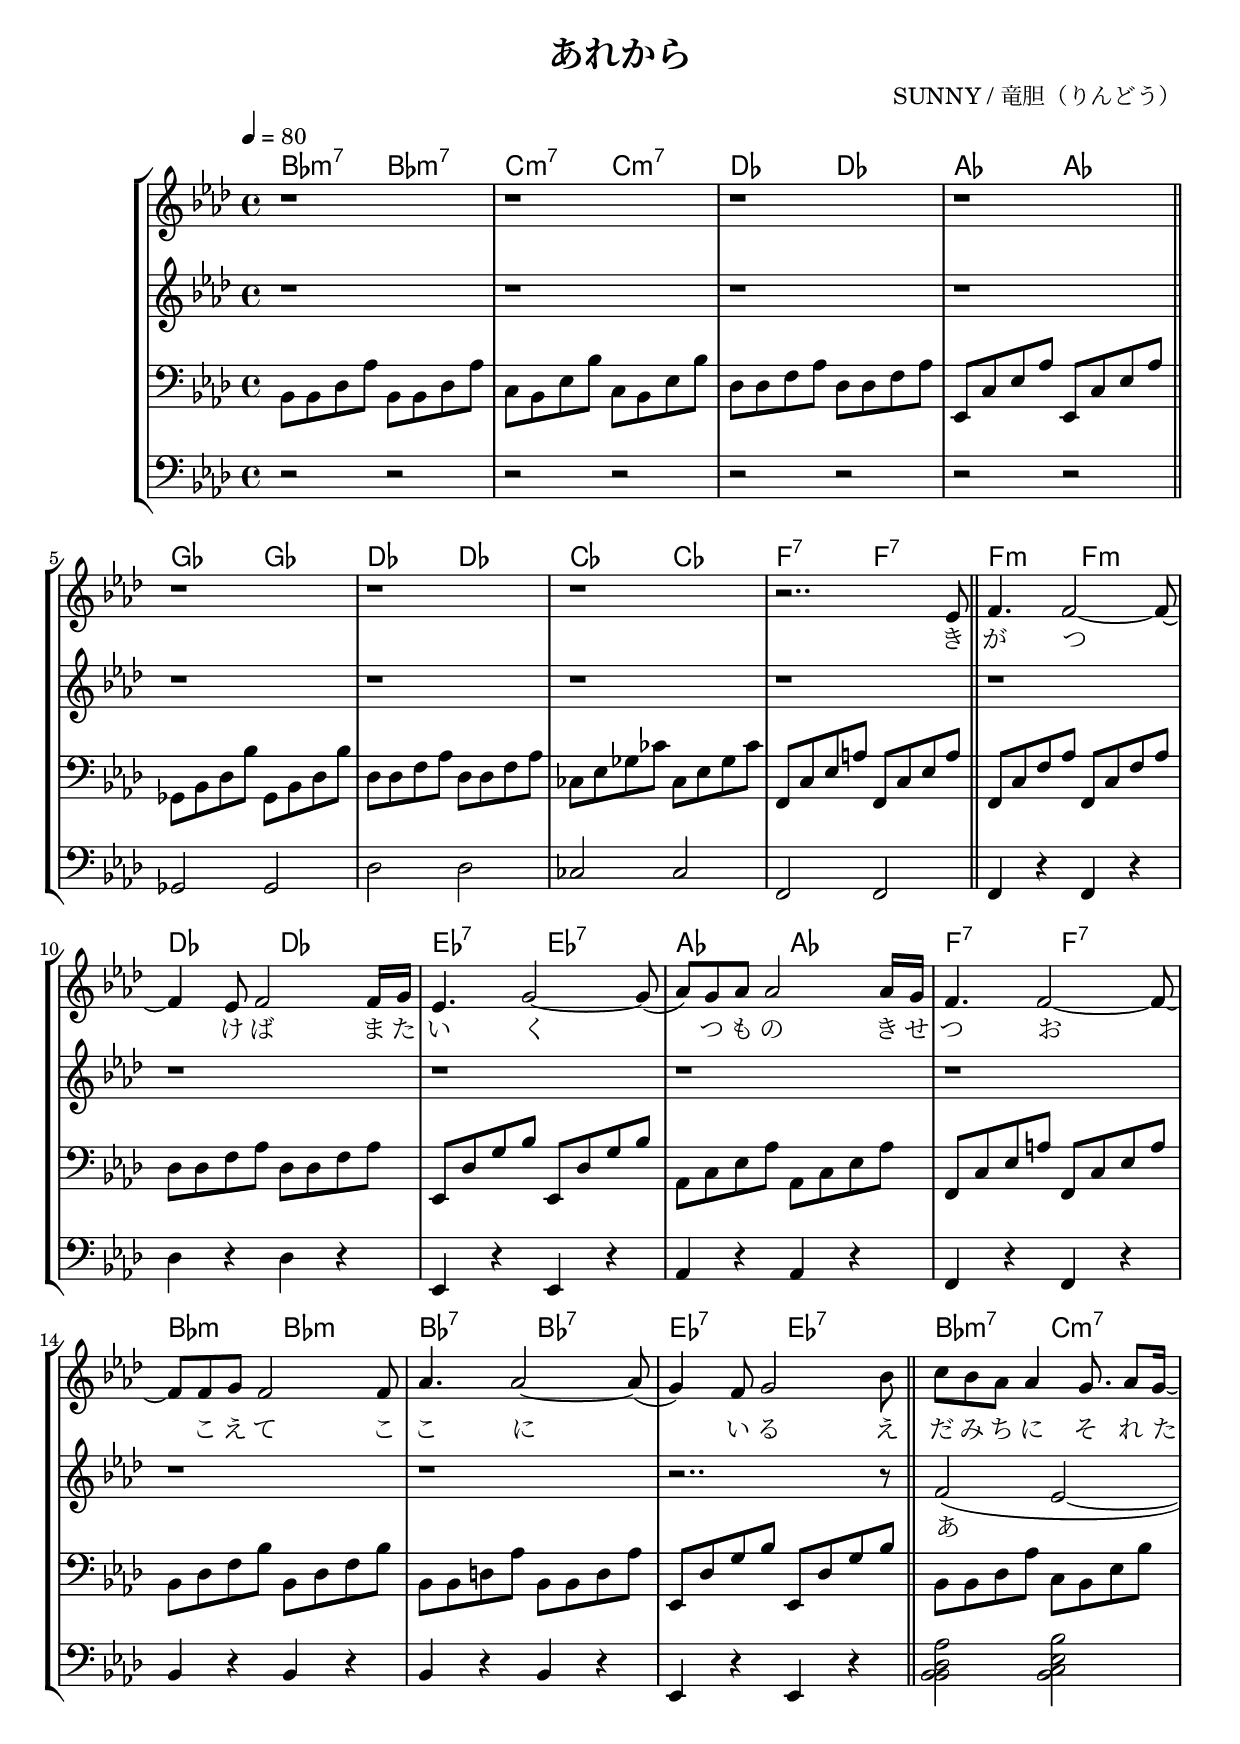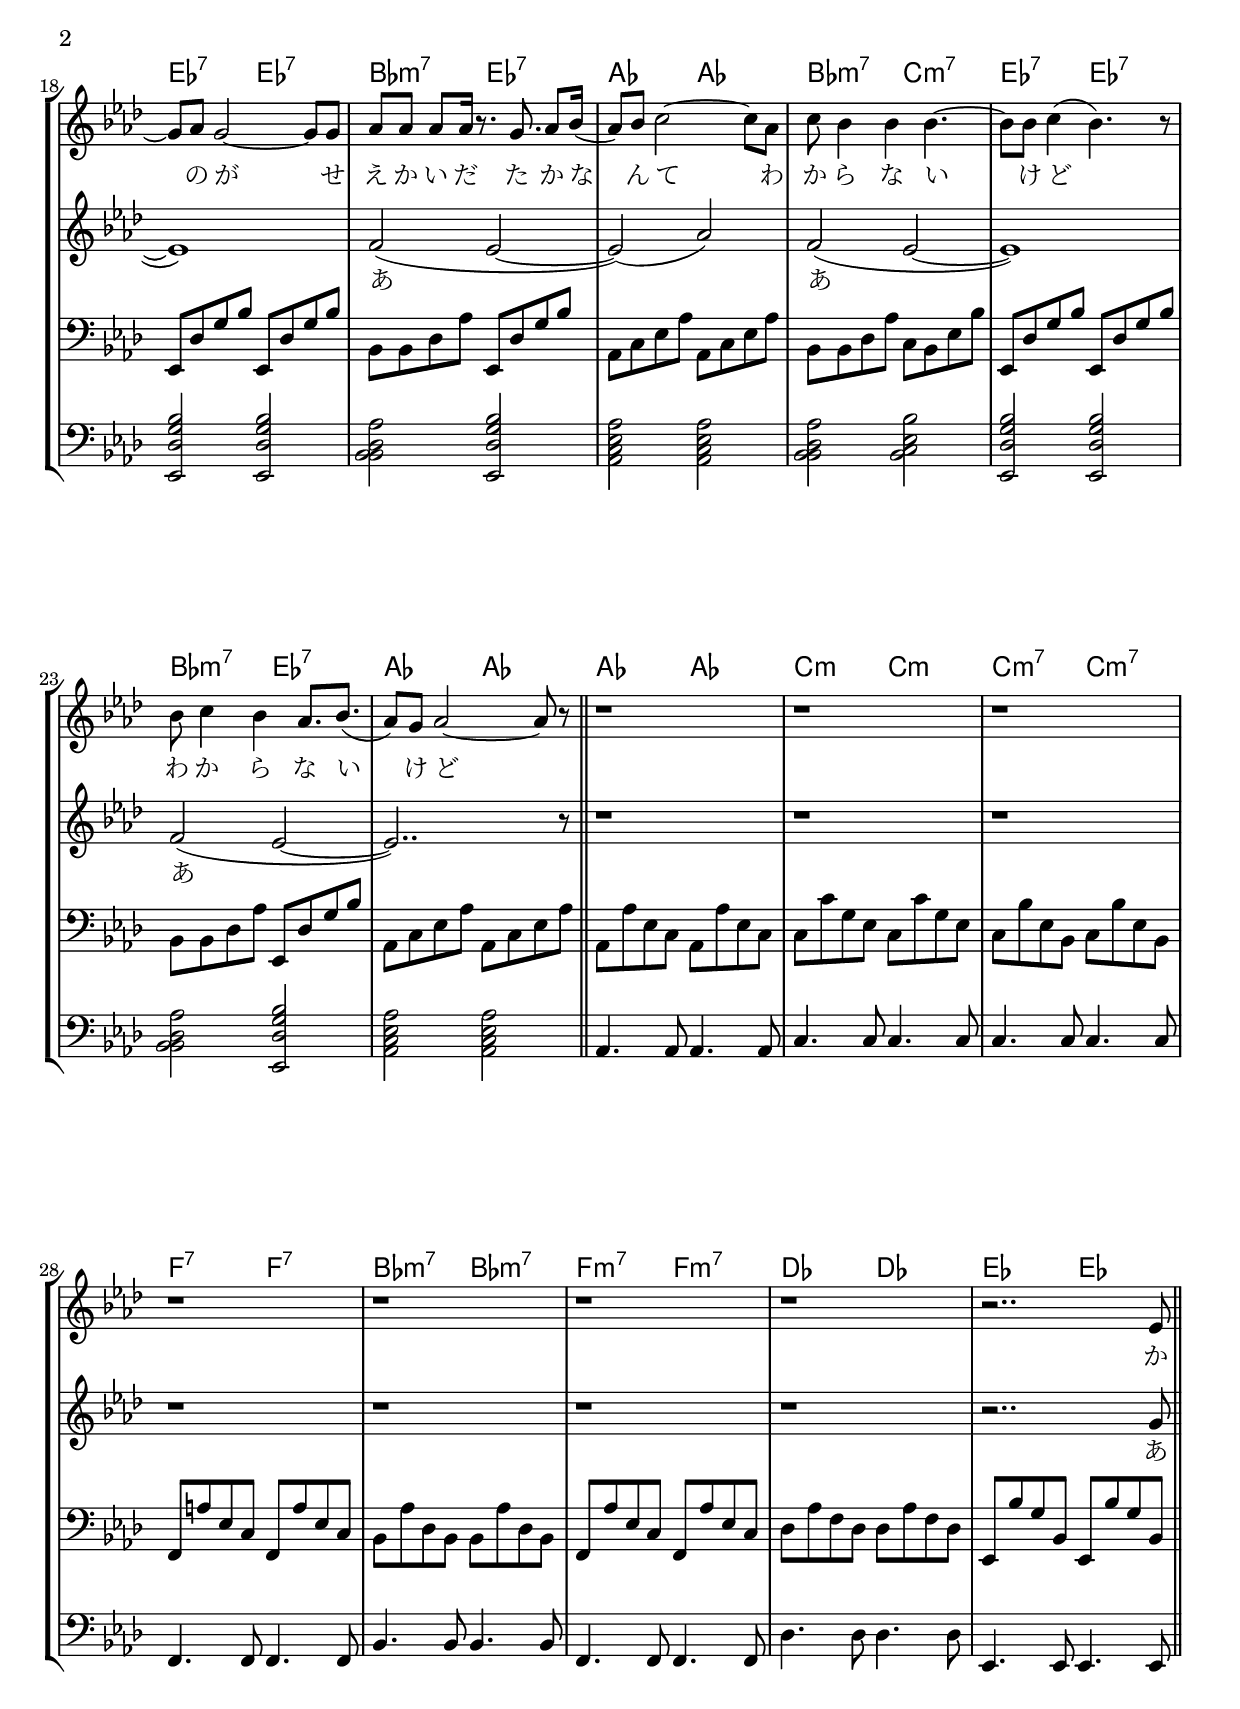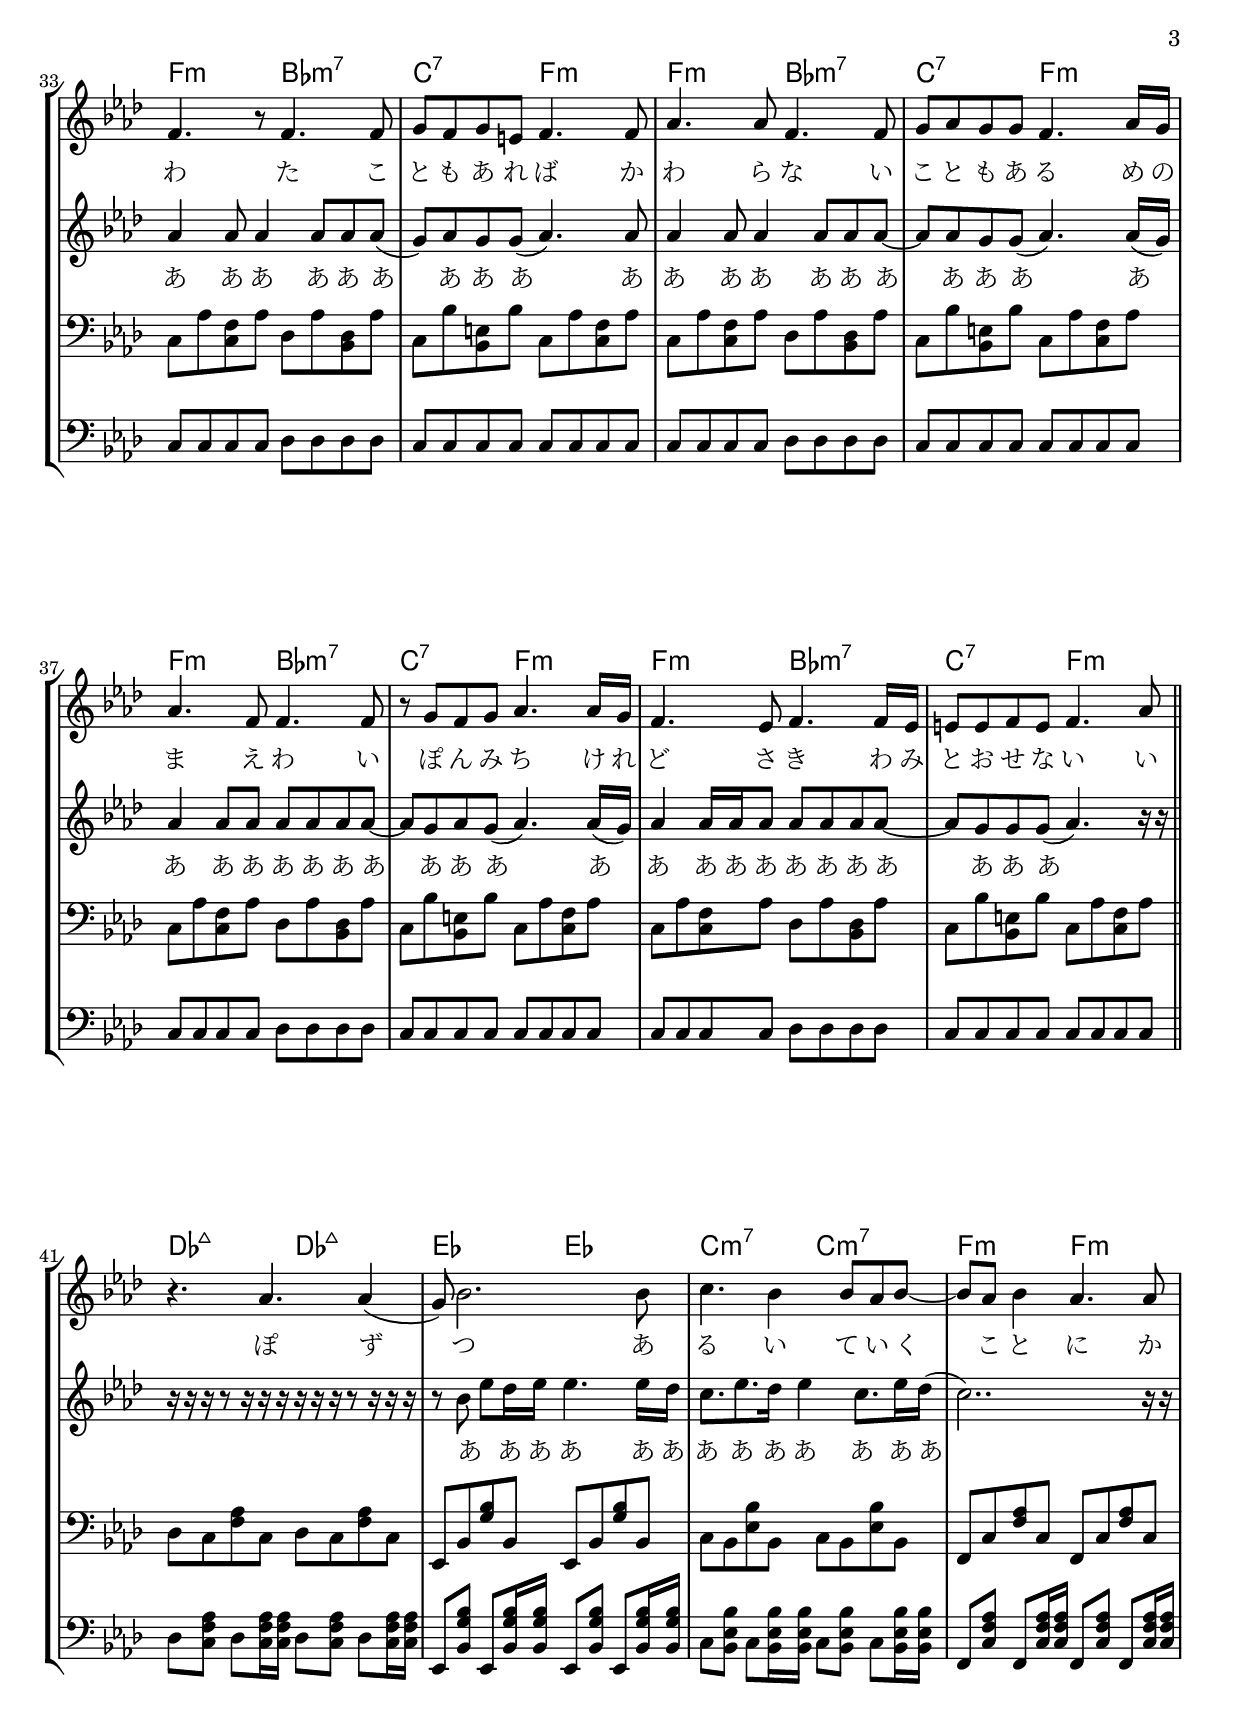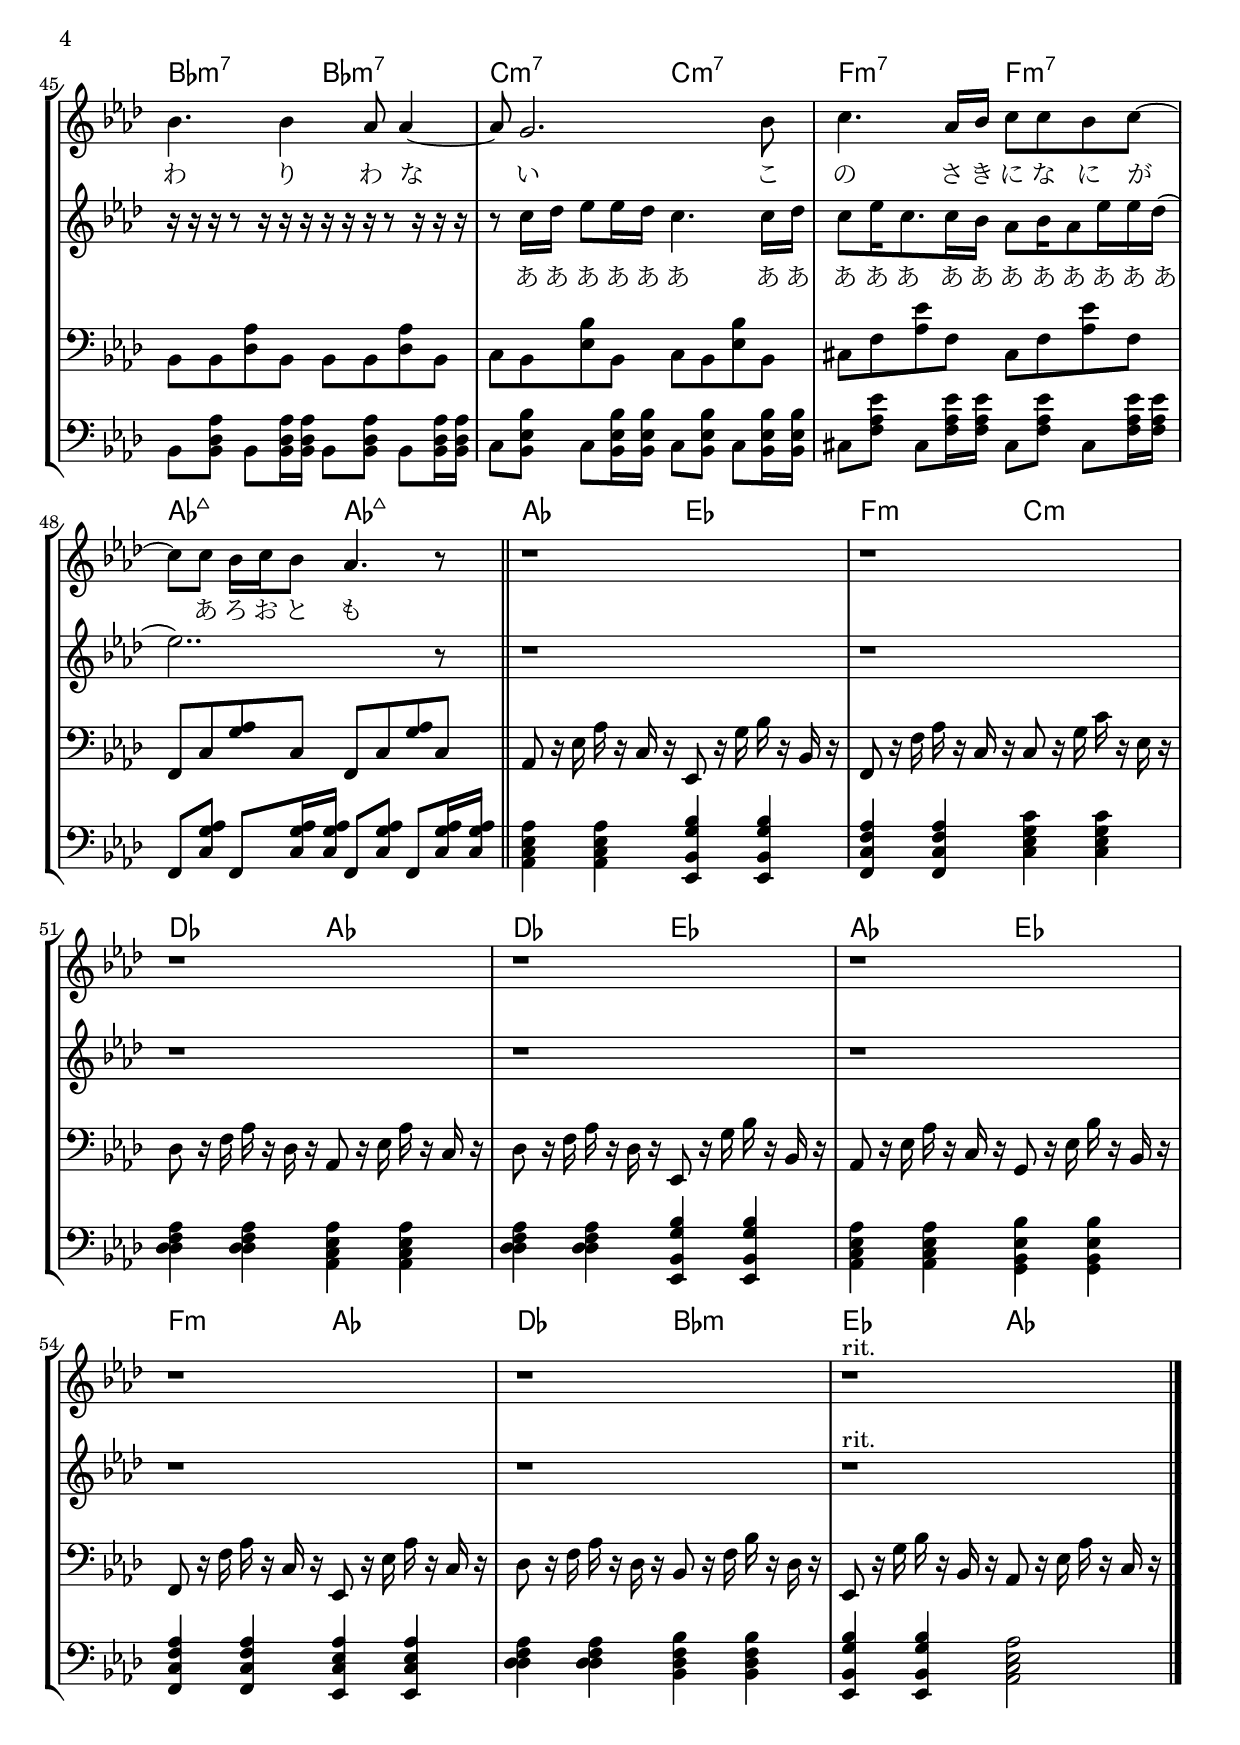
\version "2.12.1"

\header {
	title = \markup {あれから}
	composer = \markup \center-column {"SUNNY / 竜胆（りんどう）"}
}

harmony = \chordmode {
	bes2:min7 bes:min7 c:min7 c:min7 des des as as 

	ges ges des des ces ces f:7 f:7 

	f:m f:m des des es:7 es:7 as as f:7 f:7 bes:m bes:m bes:7 bes:7 es:7 es:7 

	bes:min7 c:min7 es:7 es:7 bes:min7 es:7 as as bes:min7 c:min7 es:7 es:7 bes:min7 es:7 as as 

	as as c:m c:m c:min7 c:min7 f:7 f:7 bes:min7 bes:min7 f:min7 f:min7 des des es es 

	f:m bes:min7 c:7 f:m f:m bes:min7 c:7 f:m f:m bes:min7 c:7 f:m f:m bes:min7 c:7 f:m 

	des:maj7 des:maj7 es es c:min7 c:min7 f:m f:m bes:min7 bes:min7 c:min7 c:min7 f:min7 f:min7 as:maj7 as:maj7 

	as es f:m c:m des as des es as es f:m as des bes:m es as 
}

melody = {
	\key as \major
	\tempo 4 = 80
	r1 | r1 | r1 | r1   
	r1 | r1 | r1 | r2.. 
	\set Staff.midiInstrument = #"fss0.35"
	es'8 
	f'4.  f'2~f'8~ 
	f'4  es'8  f'2  f'16  g'16 
	es'4.  g'2~g'8 
	(as'8)  g'8  as'8  as'2  as'16  g'16 
	f'4.  f'2~f'8~ 
	f'8  f'8  g'8  f'2  f'8 
	as'4.  as'2~as'8 
	(g'4)  f'8  g'2  	\set Staff.midiInstrument = #"fss0.35"
	bes'8 
	c''8  bes'8  as'8  as'4  g'8.  as'8  g'16~ 
	g'8  as'8  g'2~g'8  g'8 
	as'8  as'8  as'8  as'16  r8.  g'8.  as'8  bes'16 
	(as'8)  bes'8  c''2~c''8  as'8 
	c''8  bes'4  bes'4  bes'4.~ 
	bes'8  bes'8  c''4  (bes'4.)  r8 
	bes'8  c''4  bes'4  as'8.  bes'8. 
	(as'8)  g'8  as'2~as'8  	r8 	r1 | r1 | r1 | r1 | r1 | r1 | r1 | r2.. 
	\set Staff.midiInstrument = #"fss0.35"
	es'8 
	f'4.  r8  f'4.  f'8 
	g'8  f'8  g'8  e'8  f'4.  f'8 
	as'4.  as'8  f'4.  f'8 
	g'8  as'8  g'8  g'8  f'4.  as'16  g'16 
	as'4.  f'8  f'4.  f'8 
	r8  g'8  f'8  g'8  as'4.  as'16  g'16 
	f'4.  es'8  f'4.  f'16  es'16 
	e'8  e'8  f'8  e'8  f'4.  	\set Staff.midiInstrument = #"fss0.35"
	as'8 
	r4.  as'4.  as'4 
	(g'8)  bes'2.  bes'8 
	c''4.  bes'4  bes'8  as'8  bes'8~ 
	bes'8  as'8  bes'4  as'4.  as'8 
	bes'4.  bes'4  as'8  as'4~ 
	as'8  g'2.  bes'8 
	c''4.  as'16  bes'16  c''8  c''8  bes'8  c''8~ 
	c''8  c''8  bes'16  c''16  bes'8  as'4.  	r8 	r1 | r1 | r1 | r1 | r1 | r1 | r1 | r1^"rit." \bar "|."
}

words = \lyricmode {
	
	
	き  が  つ  け  ば  ま  た  い  く  つ  も  の  き  せ  つ  お  こ  え  て  こ  こ  に  い  る  
	え  だ  み  ち  に  そ  れ  た  の  が  せ  え  か  い  だ  た  か  な  ん  て  わ  か  ら  な  い  け  ど  わ  か  ら  な  い  け  ど  
	
	か  わ  た  こ  と  も  あ  れ  ば  か  わ  ら  な  い  こ  と  も  あ  る  め  の  ま  え  わ  い  ぽ  ん  み  ち  け  れ  ど  さ  き  わ  み  と  お  せ  な  い  
	い  ぽ  ず  つ  あ  る  い  て  い  く  こ  と  に  か  わ  り  わ  な  い  こ  の  さ  き  に  な  に  が  あ  ろ  お  と  も  
	
}

secondmelody = {
	\key as \major
	\tempo 4 = 80
	r1 | r1 | r1 | r1   
	r1 | r1 | r1 | r1   
	\set Staff.midiInstrument = #"fss0.23"
	 r1 
	r1 
	r1 
	r1 
	r1 
	r1 
	r1 
	r2..  	r8 	\set Staff.midiInstrument = #"Choir Aahs"
	 f'2  (es'2~ 
	es'1) 
	 f'2  (es'2~ 
	es'2)  (as'2) 
	f'2  (es'2~ 
	es'1) 
	 f'2  (es'2~ 
	es'2..)  	r8 	r1 | r1 | r1 | r1 | r1 | r1 | r1 | r2.. 
	\set Staff.midiInstrument = #"Violin"
	g'8 
	as'4  as'8  as'4  as'8  as'8  as'8 
	(g'8)  as'8  g'8  g'8  (as'4.)  as'8 
	as'4  as'8  as'4  as'8  as'8  as'8~ 
	as'8  as'8  g'8  g'8  (as'4.)  as'16  (g'16) 
	as'4  as'8  as'8  as'8  as'8  as'8  as'8~ 
	as'8  g'8  as'8  g'8  (as'4.)  as'16  (g'16) 
	as'4  as'16  as'16  as'8  as'8  as'8  as'8  as'8~ 
	as'8  g'8  g'8  g'8  (as'4.)  	\set Staff.midiInstrument = #"Violin"
	r16  r16 
	r16  r16  r16  r8  r16  r16  r16  r16  r16  r16  r8  r16  r16  r16~ 
	r8  bes'8  es''8  des''16  es''16  es''4.  es''16  des''16 
	c''8.  es''8.  des''16  es''4  c''8.  es''16  des''16 
	(c''2..)  r16  r16 
	r16  r16  r16  r8  r16  r16  r16  r16  r16  r16  r8  r16  r16  r16 
	r8  c''16  des''16  es''8  es''16  des''16  c''4.  c''16  des''16 
	c''8  es''16  c''8.  c''16  bes'16  as'8  bes'16  as'8  es''16  es''16  des''16 
	(es''2..)  	r8 	r1 | r1 | r1 | r1 | r1 | r1 | r1 | r1^"rit." \bar "|."
}

secondwords = \lyricmode {
	
	
	
	あ  あ  あ  あ  
	
	あ  あ  あ  あ  あ  あ  あ  あ  あ  あ  あ  あ  あ  あ  あ  あ  あ  あ  あ  あ  あ  あ  あ  あ  あ  あ  あ  あ  あ  あ  あ  あ  あ  あ  あ  あ  あ  あ  あ  あ  あ  あ  あ  
	あ  あ  あ  あ  あ  あ  あ  あ  あ  あ  あ  あ  あ  あ  あ  あ  あ  あ  あ  あ  あ  あ  あ  あ  あ  あ  あ  あ  あ  あ  あ  あ  あ  
	
}

tempochange = {
	\tempo 4 = 80
	r1 | r1 | r1 | r1 \bar "||"
	\tempo 4 = 80
	r1 | r1 | r1 | r1 \bar "||"
	\tempo 4 = 80
	r1 | r1 | r1 | r1 | r1 | r1 | r1 | r1 \bar "||"
	\tempo 4 = 80
	r1 | r1 | r1 | r1 | r1 | r1 | r1 | r1 \bar "||"
	\tempo 4 = 80
	r1 | r1 | r1 | r1 | r1 | r1 | r1 | r1 \bar "||"
	\tempo 4 = 80
	r1 | r1 | r1 | r1 | r1 | r1 | r1 | r1 \bar "||"
	\tempo 4 = 80
	r1 | r1 | r1 | r1 | r1 | r1 | r1 | r1 \bar "||"
	\tempo 4 = 80
	r1 | r1 | r1 | r1 | r1 | r1 | r1 | \tempo 4 = 60 r2 \tempo 4 = 53 r2 \bar "|."
}

mainacc = {
	\clef bass
	\set Staff.midiInstrument = #"Acoustic Guitar (steel)"
	\key as \major
	\tempo 4 = 80
	bes,8 bes,8 des8 as8
	bes,8 bes,8 des8 as8
	c8 bes,8 es8 bes8
	c8 bes,8 es8 bes8
	des8 des8 f8 as8
	des8 des8 f8 as8
	es,8 c8 es8 as8
	es,8 c8 es8 as8
	\bar "||"

	\set Staff.midiInstrument = #"Acoustic Guitar (steel)"
	ges,8 bes,8 des8 bes8
	ges,8 bes,8 des8 bes8
	des8 des8 f8 as8
	des8 des8 f8 as8
	ces8 es8 ges8 ces'8
	ces8 es8 ges8 ces'8
	f,8 c8 es8 a8
	f,8 c8 es8 a8
	\bar "||"

	\set Staff.midiInstrument = #"Acoustic Guitar (steel)"
	f,8 c8 f8 as8
	f,8 c8 f8 as8
	des8 des8 f8 as8
	des8 des8 f8 as8
	es,8 des8 g8 bes8
	es,8 des8 g8 bes8
	as,8 c8 es8 as8
	as,8 c8 es8 as8
	f,8 c8 es8 a8
	f,8 c8 es8 a8
	bes,8 des8 f8 bes8
	bes,8 des8 f8 bes8
	bes,8 bes,8 d8 as8
	bes,8 bes,8 d8 as8
	es,8 des8 g8 bes8
	es,8 des8 g8 bes8
	\bar "||"

	\set Staff.midiInstrument = #"Acoustic Guitar (steel)"
	bes,8 bes,8 des8 as8
	c8 bes,8 es8 bes8
	es,8 des8 g8 bes8
	es,8 des8 g8 bes8
	bes,8 bes,8 des8 as8
	es,8 des8 g8 bes8
	as,8 c8 es8 as8
	as,8 c8 es8 as8
	bes,8 bes,8 des8 as8
	c8 bes,8 es8 bes8
	es,8 des8 g8 bes8
	es,8 des8 g8 bes8
	bes,8 bes,8 des8 as8
	es,8 des8 g8 bes8
	as,8 c8 es8 as8
	as,8 c8 es8 as8
	\bar "||"

	\set Staff.midiInstrument = #"Acoustic Guitar (steel)"
	as,8 as es c
	as,8 as es c
	c8 c' g es
	c8 c' g es
	c8 bes es bes,
	c8 bes es bes,
	f,8 a es c
	f,8 a es c
	bes,8 as des bes,
	bes,8 as des bes,
	f,8 as es c
	f,8 as es c
	des8 as f des
	des8 as f des
	es,8 bes g bes,
	es,8 bes g bes,
	\bar "||"

	\set Staff.midiInstrument = #"Acoustic Guitar (steel)"
	c8 as <c f> as
	des8 as <bes, des> as
	c8 bes <bes, e> bes
	c8 as <c f> as
	c8 as <c f> as
	des8 as <bes, des> as
	c8 bes <bes, e> bes
	c8 as <c f> as
	c8 as <c f> as
	des8 as <bes, des> as
	c8 bes <bes, e> bes
	c8 as <c f> as
	c8 as <c f> as
	des8 as <bes, des> as
	c8 bes <bes, e> bes
	c8 as <c f> as
	\bar "||"

	\set Staff.midiInstrument = #"Acoustic Guitar (steel)"
	des8 c <f as> c
	des8 c <f as> c
	es,8 bes, <g bes> bes,
	es,8 bes, <g bes> bes,
	c8 bes, <es bes> bes,
	c8 bes, <es bes> bes,
	f,8 c <f as> c
	f,8 c <f as> c
	bes,8 bes, <des as> bes,
	bes,8 bes, <des as> bes,
	c8 bes, <es bes> bes,
	c8 bes, <es bes> bes,
	cis8 f <as es'> f
	cis8 f <as es'> f
	f,8 c <g as> c
	f,8 c <g as> c
	\bar "||"

	\set Staff.midiInstrument = #"Acoustic Guitar (steel)"
	as,8r16es16as16r16c16r16
	es,8r16g16bes16r16bes,16r16
	f,8r16f16as16r16c16r16
	c8r16g16c'16r16es16r16
	des8r16f16as16r16des16r16
	as,8r16es16as16r16c16r16
	des8r16f16as16r16des16r16
	es,8r16g16bes16r16bes,16r16
	as,8r16es16as16r16c16r16
	g,8r16es16bes16r16bes,16r16
	f,8r16f16as16r16c16r16
	es,8r16es16as16r16c16r16
	des8r16f16as16r16des16r16
	bes,8r16f16bes16r16des16r16
	es,8r16g16bes16r16bes,16r16
	as,8r16es16as16r16c16r16
	\bar "|."
}

subacc = {
	\clef bass
	\set Staff.midiInstrument = #"Acoustic grand"
	\key as \major
	\tempo 4 = 80
	r2
	r2
	r2
	r2
	r2
	r2
	r2
	r2
	\bar "||"

	\set Staff.midiInstrument = #"Electric Bass (finger)"
	ges,2
	ges,2
	des2
	des2
	ces2
	ces2
	f,2
	f,2
	\bar "||"

	\set Staff.midiInstrument = #"Electric Bass (finger)"
	f,4 r4
	f,4 r4
	des4 r4
	des4 r4
	es,4 r4
	es,4 r4
	as,4 r4
	as,4 r4
	f,4 r4
	f,4 r4
	bes,4 r4
	bes,4 r4
	bes,4 r4
	bes,4 r4
	es,4 r4
	es,4 r4
	\bar "||"

	\set Staff.midiInstrument = #"Electric Bass (finger)"
	<bes, bes, des as>2
	<c bes, es bes>2
	<es, des g bes>2
	<es, des g bes>2
	<bes, bes, des as>2
	<es, des g bes>2
	<as, c es as>2
	<as, c es as>2
	<bes, bes, des as>2
	<c bes, es bes>2
	<es, des g bes>2
	<es, des g bes>2
	<bes, bes, des as>2
	<es, des g bes>2
	<as, c es as>2
	<as, c es as>2
	\bar "||"

	\set Staff.midiInstrument = #"Electric Bass (finger)"
	as,4.as,8
	as,4.as,8
	c4.c8
	c4.c8
	c4.c8
	c4.c8
	f,4.f,8
	f,4.f,8
	bes,4.bes,8
	bes,4.bes,8
	f,4.f,8
	f,4.f,8
	des4.des8
	des4.des8
	es,4.es,8
	es,4.es,8
	\bar "||"

	\set Staff.midiInstrument = #"Electric Bass (finger)"
	c8 c8 c8 c8
	des8 des8 des8 des8
	c8 c8 c8 c8
	c8 c8 c8 c8
	c8 c8 c8 c8
	des8 des8 des8 des8
	c8 c8 c8 c8
	c8 c8 c8 c8
	c8 c8 c8 c8
	des8 des8 des8 des8
	c8 c8 c8 c8
	c8 c8 c8 c8
	c8 c8 c8 c8
	des8 des8 des8 des8
	c8 c8 c8 c8
	c8 c8 c8 c8
	\bar "||"

	\set Staff.midiInstrument = #"Electric Bass (finger)"
	des8 <c f as> des <c f as>16 <c f as>
	des8 <c f as> des <c f as>16 <c f as>
	es,8 <bes, g bes> es, <bes, g bes>16 <bes, g bes>
	es,8 <bes, g bes> es, <bes, g bes>16 <bes, g bes>
	c8 <bes, es bes> c <bes, es bes>16 <bes, es bes>
	c8 <bes, es bes> c <bes, es bes>16 <bes, es bes>
	f,8 <c f as> f, <c f as>16 <c f as>
	f,8 <c f as> f, <c f as>16 <c f as>
	bes,8 <bes, des as> bes, <bes, des as>16 <bes, des as>
	bes,8 <bes, des as> bes, <bes, des as>16 <bes, des as>
	c8 <bes, es bes> c <bes, es bes>16 <bes, es bes>
	c8 <bes, es bes> c <bes, es bes>16 <bes, es bes>
	cis8 <f as es'> cis <f as es'>16 <f as es'>
	cis8 <f as es'> cis <f as es'>16 <f as es'>
	f,8 <c g as> f, <c g as>16 <c g as>
	f,8 <c g as> f, <c g as>16 <c g as>
	\bar "||"

	\set Staff.midiInstrument = #"Electric Bass (finger)"
	<as, c es as>4 <as, c es as>4
	<es, bes, g bes>4 <es, bes, g bes>4
	<f, c f as>4 <f, c f as>4
	<c es g c'>4 <c es g c'>4
	<des des f as>4 <des des f as>4
	<as, c es as>4 <as, c es as>4
	<des des f as>4 <des des f as>4
	<es, bes, g bes>4 <es, bes, g bes>4
	<as, c es as>4 <as, c es as>4
	<g, bes, es bes>4 <g, bes, es bes>4
	<f, c f as>4 <f, c f as>4
	<es, c es as>4 <es, c es as>4
	<des des f as>4 <des des f as>4
	<bes, des f bes>4 <bes, des f bes>4
	<es, bes, g bes>4 <es, bes, g bes>4
	<as, c es as>2
	\bar "|."
}

percA = {
	\drummode {
	r1 |r1 |r1 |r1 \bar "||"
	r1 |r1 |r1 |r1 \bar "||"
	r1 |r1 |r1 |r1 |r1 |r1 |r1 |r1 \bar "||"
	r1  |r1  |r1  |r1  |r1  |r1  |r1  |r2 r8 hho4 hho8  \bar "||"
	r1  |r2. hho4  |r1  |r2. hho4  |r1  |r2. hho4  |r1  |r2. hho4  \bar "||"
	cymr4 cymr4 cymr4 cymr4  |cymr4 cymr8 cymr16 cymr16 cymr4 cymr4  |cymr4 cymr4 cymr4 cymr4  |cymr4 cymr2.  |cymr4 cymr4 cymr4 cymr4  |cymr4 cymr8 cymr16 cymr16 cymr4 cymr4  |cymr4 cymr4 cymr4 cymr4  |cymr4 cymr2.  \bar "||"
	r8 cymr16 cymr16 cymr8 cymr16 cymr16 cymr8 cymr16 cymr16 cymr8 cymr8  |cymr8 cymr16 cymr16 cymr8 cymr16 cymr16 cymr8 cymr16 cymr16 cymr8 cymr8  |cymr8 cymr16 cymr16 cymr8 cymr16 cymr16 cymr8 cymr16 cymr16 cymr8 cymr16 cymr16  |cymr8 cymr16 cymr16 cymr8 cymr16 cymr16 cymr8 cymr16 cymr16 cymr8 cymr8  |r8 cymr16 cymr16 cymr8 cymr16 cymr16 cymr8 cymr16 cymr16 cymr8 cymr8  |cymr8 cymr16 cymr16 cymr8 cymr16 cymr16 cymr8 cymr16 cymr16 cymr8 cymr8  |cymr8 cymr16 cymr16 cymr8 cymr16 cymr16 cymr8 cymr16 cymr16 cymr8 cymr16 cymr16  |cymr8 cymr16 cymr16 cymr8 cymr16 cymr16 cymr8 cymr16 cymr16 cymr8 cymr8  \bar "||"
	r8 cymr16 cymr16 cymr8 cymr16 cymr16 cymr8 cymr16 cymr16 cymr8 cymr8  |cymr8 cymr16 cymr16 cymr8 cymr16 cymr16 cymr8 cymr16 cymr16 cymr8 cymr8  |cymr8 cymr16 cymr16 cymr8 cymr16 cymr16 cymr8 cymr16 cymr16 cymr8 cymr16 cymr16  |cymr8 cymr16 cymr16 cymr8 cymr16 cymr16 cymr8 cymr16 cymr16 cymr8 cymr8  |r8 cymr16 cymr16 cymr8 cymr16 cymr16 cymr8 cymr16 cymr16 cymr8 cymr8  |cymr8 cymr16 cymr16 cymr8 cymr16 cymr16 cymr8 cymr16 cymr16 cymr8 cymr8  |cymr8 cymr16 cymr16 cymr8 cymr16 cymr16 cymr8 cymr16 cymr16 cymr8 cymr16 cymr16  |cymr8 cymr16 cymr16 cymr8 cymr16 cymr16 cymr8 cymr16 cymr16 cymr8 cymr8  \bar "|."
	}
}

percB = {
	\drummode {
	r1 |r1 |r1 |r1 \bar "||"
	r1 |r1 |r1 |r1 \bar "||"
	r1 |r1 |r1 |r1 |r1 |r1 |r1 |r1 \bar "||"
	r4. hhp2 hhp8  |r4. hhp2 hhp8  |r4. hhp2 hhp8  |r4. hhp2 hhp8  |r4. hhp2 hhp8  |r4. hhp2 hhp8  |r4. hhp2 hhp8  |hhp4 hhp4 hhp4 hhp4  \bar "||"
	r16 hhp16 hhp8 hhp16 hhp8 hhp2 r16  |r16 hhp16 hhp8 hhp16 hhp8 hhp2 r16  |r16 hhp16 hhp8 hhp16 hhp8 hhp2 r16  |r16 hhp16 hhp8 hhp16 hhp8 hhp2 r16  |r16 hhp16 hhp8 hhp16 hhp8 hhp2 r16  |r16 hhp16 hhp8 hhp16 hhp8 hhp2 r16  |r16 hhp16 hhp8 hhp16 hhp8 hhp2 r16  |r16 hhp16 hhp8 hhp16 hhp8 hhp2 hhp16  \bar "||"
	r2 sn2  |r2 sn2  |r2 sn2  |r8 sn8 sn2.  |r2 sn2  |r2 sn2  |r2 sn2  |r8 sn8 sn2.  \bar "||"
	r4 sn2 sn4  |r4 sn8 sn4. sn4  |r4 sn2 sn4  |r4 sn8 sn4. sn4  |r4 sn2 sn4  |r4 sn8 sn4. sn4  |r4 sn2 sn4  |r4 sn2 sn8 sn16 sn16  \bar "||"
	r4 sn2 sn4  |r4 sn8 sn4. sn4  |r4 sn2 sn4  |r4 sn8 sn4. sn4  |r4 sn2 sn4  |r4 sn8 sn4. sn4  |r4 sn2 sn4  |r4 sn2 sn8 sn16 sn16  \bar "|."
	}
}

percC = {
	\drummode {
	r1 |r1 |r1 |r1 \bar "||"
	r1 |r1 |r1 |r1 \bar "||"
	r1 |r1 |r1 |r1 |r1 |r1 |r1 |r1 \bar "||"
	hh4 hh4 hh4 hh4  |hh4 hh4 hh4 hh4  |hh4 hh4 hh4 hh4  |hh4 hh4 hh4 hh4  |hh4 hh4 hh4 hh4  |hh4 hh4 hh4 hh4  |hh4 hh4 hh4 hh4  |r4. hh2 r8  \bar "||"
	hh8. hh8. hh2 r8  |hh8. hh8. hh2 hh8  |hh8. hh8. hh2 r8  |hh8. hh8. hh2 hh8  |hh8. hh8. hh2 r8  |hh8. hh8. hh2 hh8  |hh8. hh8. hh2 r8  |hh8. hh8. hh4 hh4 hh8  \bar "||"
	bd2. r8 bd8  |bd2. r8 bd8  |bd2. r8 bd8  |bd4. bd8 bd4. bd8  |bd2. r8 bd8  |bd2. r8 bd8  |bd2. r8 bd8  |bd2 r8 bd4.  \bar "||"
	bd8. bd16 bd8. bd16 bd8. bd16 bd8. bd16  |bd8. bd16 bd8. bd16 bd8. bd16 bd4  |bd8. bd16 bd8. bd16 bd8. bd16 bd8. bd16  |bd8. bd16 bd8. bd16 bd8. bd16 bd4  |bd8. bd16 bd8. bd16 bd8. bd16 bd8. bd16  |bd8. bd16 bd8. bd16 bd8. bd16 bd4  |bd8. bd16 bd8. bd16 bd8. bd16 bd8. bd16  |bd8. bd16 bd8. bd16 bd8. bd16 bd8. bd16  \bar "||"
	bd8. bd16 bd8. bd16 bd8. bd16 bd8. bd16  |bd8. bd16 bd8. bd16 bd8. bd16 bd4  |bd8. bd16 bd8. bd16 bd8. bd16 bd8. bd16  |bd8. bd16 bd8. bd16 bd8. bd16 bd4  |bd8. bd16 bd8. bd16 bd8. bd16 bd8. bd16  |bd8. bd16 bd8. bd16 bd8. bd16 bd4  |bd8. bd16 bd8. bd16 bd8. bd16 bd8. bd16  |bd8. bd16 bd8. bd16 bd8. bd16 bd8. bd16  \bar "|."
	}
}

percD = {
	\drummode {
	r1 |r1 |r1 |r1 \bar "||"
	r1 |r1 |r1 |r1 \bar "||"
	r1 |r1 |r1 |r1 |r1 |r1 |r1 |r1 \bar "||"
	bd2. r8 bd8  |bd8. bd8. bd2 bd8  |bd2. r8 bd8  |bd8. bd8. bd2 bd8  |bd2. r8 bd8  |bd8. bd8. bd2 bd8  |bd2. r8 bd8  |bd8. bd4. r16 bd4 bd8  \bar "||"
	r2 ss2  |r2 ss2  |r2 ss2  |r2 ss2  |r2 ss2  |r2 ss2  |r2 ss2  |r2 ss2  \bar "||"
	r1 |r1 |r1 |r2 r8 tommh8 tommh4  |r1 |r1 |r1 |r8. tommh8. tommh2 r8  \bar "||"
	r1  |r2 r16 tommh4. r16  |r1  |r2 r16 tommh4. r16  |r1  |r2 r16 tommh4. r16  |r1  |r4. tommh2 r8  \bar "||"
	r1  |r2 r16 tommh4. r16  |r1  |r2 r16 tommh4. r16  |r1  |r2 r16 tommh4. r16  |r1  |r4. tommh2 r8  \bar "|."
	}
}

percE = {
	\drummode {
	r1 |r1 |r1 |r1 \bar "||"
	r1 |r1 |r1 |r1 \bar "||"
	r1 |r1 |r1 |r1 |r1 |r1 |r1 |r1 \bar "||"
	r1 | r1 | r1 | r1 | r1 | r1 | r1 | r1 \bar "||"
	bd2 r8 bd4 bd8  |bd4. bd4 bd4 bd8  |bd2 r8 bd4 bd8  |bd4. bd4 bd4 bd8  |bd2 r8 bd4 bd8  |bd4. bd4 bd4 bd8  |bd2 r8 bd4 bd8  |bd4. bd4 bd4.  \bar "||"
	r1 |r1 |r1 |r2. r8 toml8  |r1 |r1 |r1 |r2. toml8 toml8  \bar "||"
	r1  |r2. r8 toml8  |r1  |r2. r8 toml8  |r1  |r2. r8 toml8  |r1  |r2 r16 toml4. r16  \bar "||"
	r1  |r2. r8 toml8  |r1  |r2. r8 toml8  |r1  |r2. r8 toml8  |r1  |r2 r16 toml4. r16  \bar "|."
	}
}

percF = {
	\drummode {
	r1 | r1 | r1 | r1 \bar "||"
	r1 | r1 | r1 | r1 \bar "||"
	r1 | r1 | r1 | r1 | r1 | r1 | r1 | r1 \bar "||"
	r1 | r1 | r1 | r1 | r1 | r1 | r1 | r1 \bar "||"
	r1 | r1 | r1 | r1 | r1 | r1 | r1 | r1 \bar "||"
	r1 |r1 |r1 |r1 |r1 |r1 |r1 |hho1  \bar "||"
	cymc1  |r1 |r1 |r1 |cymc1  |r1 |r1 |r1 \bar "||"
	cymc1  |r1 |r1 |r1 |cymc1  |r1 |r1 |r1 \bar "|."
	}
}

\score {
	<<
		\new StaffGroup <<
			\new ChordNames {\harmony}
			\new Voice = "melody" {\melody}
			\new Lyrics \lyricsto "melody" \words
			\new Voice = "secondmelody" {\secondmelody}
			\new Lyrics \lyricsto "secondmelody" \secondwords
			\new Staff = "mainacc" {\mainacc}
			\new Staff = "subacc" {\subacc}
		>>
	>>
	\layout { }
}
